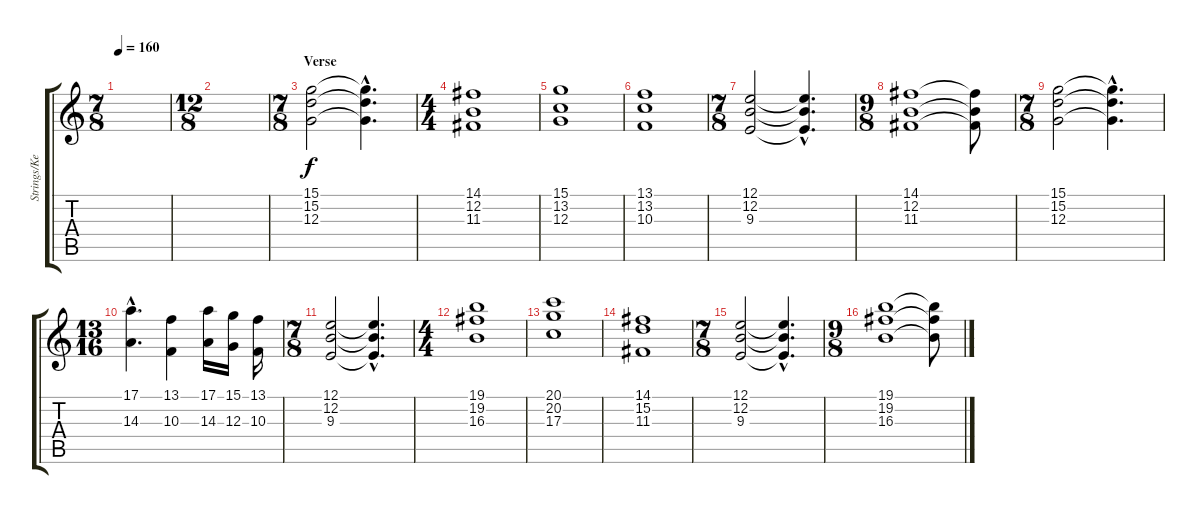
\track ("Strings/Keyboards" "Strings/Ke") {instrument stringensemble1}
\staff {score tabs}
\tuning (E4 B3 G3 D3 A2 E2) {hide}
\ts (7 8)
\tempo 160
\clef g2
\ks c
|
\ts (12 8)
|
\ts (7 8)
\section ("" "Verse")
(15.1 15.2 12.3).2 (15.1{hac t} 15.2{hac t} 12.3{hac t}).4{d} |
\ts (4 4)
(14.1 12.2 11.3).1 |
(15.1 13.2 12.3).1 |
(13.1 13.2 10.3).1 |
\ts (7 8)
(12.1 12.2 9.3).2 (12.1{hac t} 12.2{hac t} 9.3{hac t}).4{d} |
\ts (9 8)
(14.1 12.2 11.3).1 (14.1{t} 12.2{t} 11.3{t}).8 |
\ts (7 8)
(15.1 15.2 12.3).2 (15.1{hac t} 15.2{hac t} 12.3{hac t}).4{d} |
\ts (13 16)
(17.1{hac} 14.3{hac}).4{d} (13.1 10.3).4 (17.1 14.3).16 (15.1 12.3).16 (13.1 10.3).16 |
\ts (7 8)
(12.1 12.2 9.3).2 (12.1{hac t} 12.2{hac t} 9.3{hac t}).4{d} |
\ts (4 4)
(19.1 19.2 16.3).1 |
(20.1 20.2 17.3).1 |
(14.1 15.2 11.3).1 |
\ts (7 8)
(12.1 12.2 9.3).2 (12.1{hac t} 12.2{hac t} 9.3{hac t}).4{d} |
\ts (9 8)
(19.1 19.2 16.3).1 (19.1{t} 19.2{t} 16.3{t}).8
